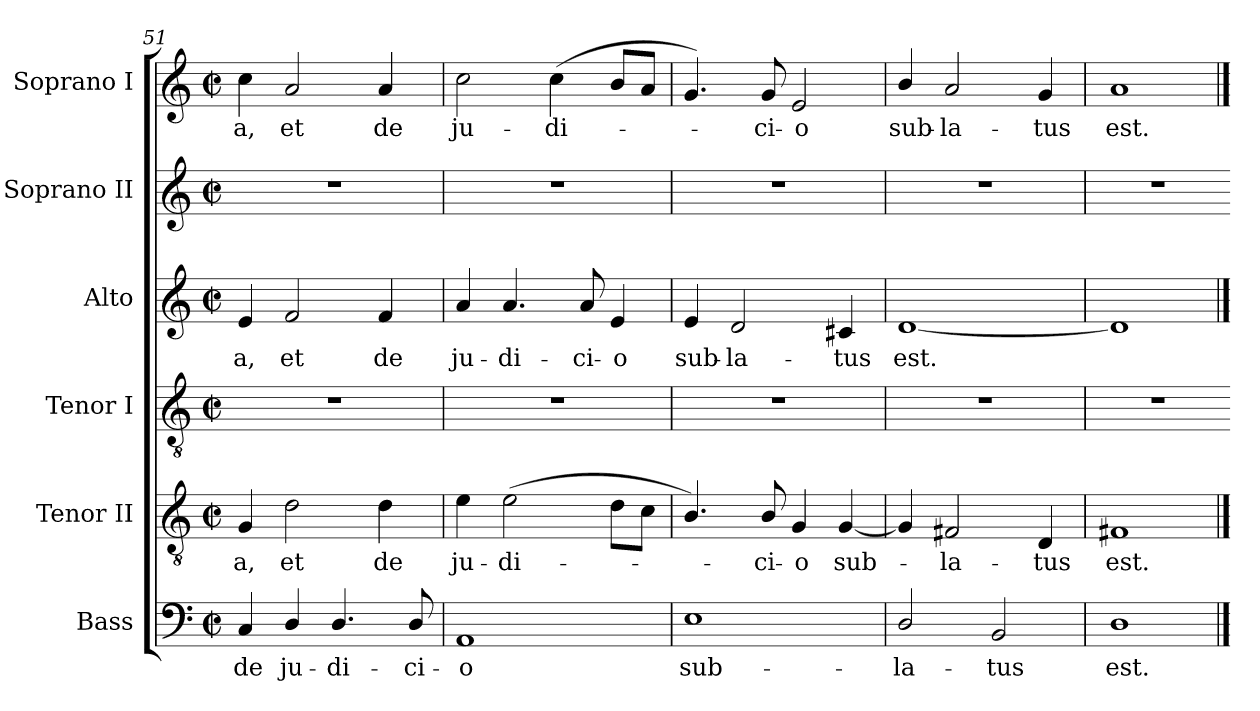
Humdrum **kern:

**kern	**text	**kern	**text	**kern	**kern	**text	**kern	**kern	**text
*part6	*part6	*part5	*part5	*part4	*part3	*part3	*part2	*part1	*part1
*staff6	*staff6	*staff5	*staff5	*staff4	*staff3	*staff3	*staff2	*staff1	*staff1
*I"Bass	*	*I"Tenor II	*	*I"Tenor I	*I"Alto	*	*I"Soprano II	*I"Soprano I	*
*I'B	*	*I'T II	*	*I'T I	*I'A	*	*I'S II	*I'S I	*
*clefF4	*	*clefGv2	*	*clefGv2	*clefG2	*	*clefG2	*clefG2	*
*k[]	*	*k[]	*	*k[]	*k[]	*	*k[]	*k[]	*
*C:	*	*C:	*	*C:	*C:	*	*C:	*C:	*
*M2/2	*	*M2/2	*	*M2/2	*M2/2	*	*M2/2	*M2/2	*
*met(c|)	*	*met(c|)	*	*met(c|)	*met(c|)	*	*met(c|)	*met(c|)	*
=51	=51	=51	=51	=51	=51	=51	=51	=51	=51
!	!LO:LY:b	!	!LO:LY:b	!	!	!LO:LY:b	!	!	!LO:LY:b
4C	de	4G	-a,	1r	4e	-a,	1r	4cc	-a,
!	!LO:LY:b	!	!LO:LY:b	!	!	!LO:LY:b	!	!	!LO:LY:b
4D/	ju-	2d	et	.	2f	et	.	2a	et
!	!LO:LY:b	!	!	!	!	!	!	!	!
4.D/	-di-	.	.	.	.	.	.	.	.
!	!	!	!LO:LY:b	!	!	!LO:LY:b	!	!	!LO:LY:b
.	.	4d	de	.	4f	de	.	4a	de
!	!LO:LY:b	!	!	!	!	!	!	!	!
8D/	-ci-	.	.	.	.	.	.	.	.
=52	=52	=52	=52	=52	=52	=52	=52	=52	=52
!	!LO:LY:b	!	!LO:LY:b	!	!	!LO:LY:b	!	!	!LO:LY:b
1AA	-o	4e	ju-	1r	4a	ju-	1r	2cc	ju-
!	!	!	!LO:LY:b	!	!	!LO:LY:b	!	!	!
.	.	(>2e	-di-	.	4.a	-di-	.	.	.
!	!	!	!	!	!	!	!	!	!LO:LY:b
.	.	.	.	.	.	.	.	(<4cc	-di-
!	!	!	!	!	!	!LO:LY:b	!	!	!
.	.	.	.	.	8a	-ci-	.	.	.
!	!	!	!	!	!	!LO:LY:b	!	!	!
.	.	8dL	.	.	4e	-o	.	8bL	.
.	.	8cJ	.	.	.	.	.	8aJ	.
=53	=53	=53	=53	=53	=53	=53	=53	=53	=53
!	!LO:LY:b	!	!	!	!	!LO:LY:b	!	!	!
1E	sub-	4.B/)	.	1r	4e	sub-	1r	4.g)	.
!	!	!	!	!	!	!LO:LY:b	!	!	!
.	.	.	.	.	2d	-la-	.	.	.
!	!	!	!LO:LY:b	!	!	!	!	!	!LO:LY:b
.	.	8B/	ci-	.	.	.	.	8g	ci-
!	!	!	!LO:LY:b	!	!	!	!	!	!LO:LY:b
.	.	4G	-o	.	.	.	.	2e	-o
!	!	!	!LO:LY:b	!	!	!LO:LY:b	!	!	!
.	.	[4G	sub-	.	4c#X	-tus	.	.	.
=54	=54	=54	=54	=54	=54	=54	=54	=54	=54
!	!LO:LY:b	!	!	!	!	!LO:LY:b	!	!	!LO:LY:b
2D/	-la-	4G]	.	1r	[1d	est.	1r	4b/	sub-
!	!	!	!LO:LY:b	!	!	!	!	!	!LO:LY:b
.	.	2F#X	la-	.	.	.	.	2a	-la-
!	!LO:LY:b	!	!	!	!	!	!	!	!
2BB	-tus	.	.	.	.	.	.	.	.
!	!	!	!LO:LY:b	!	!	!	!	!	!LO:LY:b
.	.	4D	-tus	.	.	.	.	4g	-tus
=55	=55	=55	=55	=55	=55	=55	=55	=55	=55
!	!LO:LY:b	!	!LO:LY:b	!	!	!	!	!	!LO:LY:b
1D	est.	1F#X	est.	1r	1d]	.	1r	1a	est.
==	==	==	==	=	==	==	=	==	==
*-	*-	*-	*-	*-	*-	*-	*-	*-	*-
